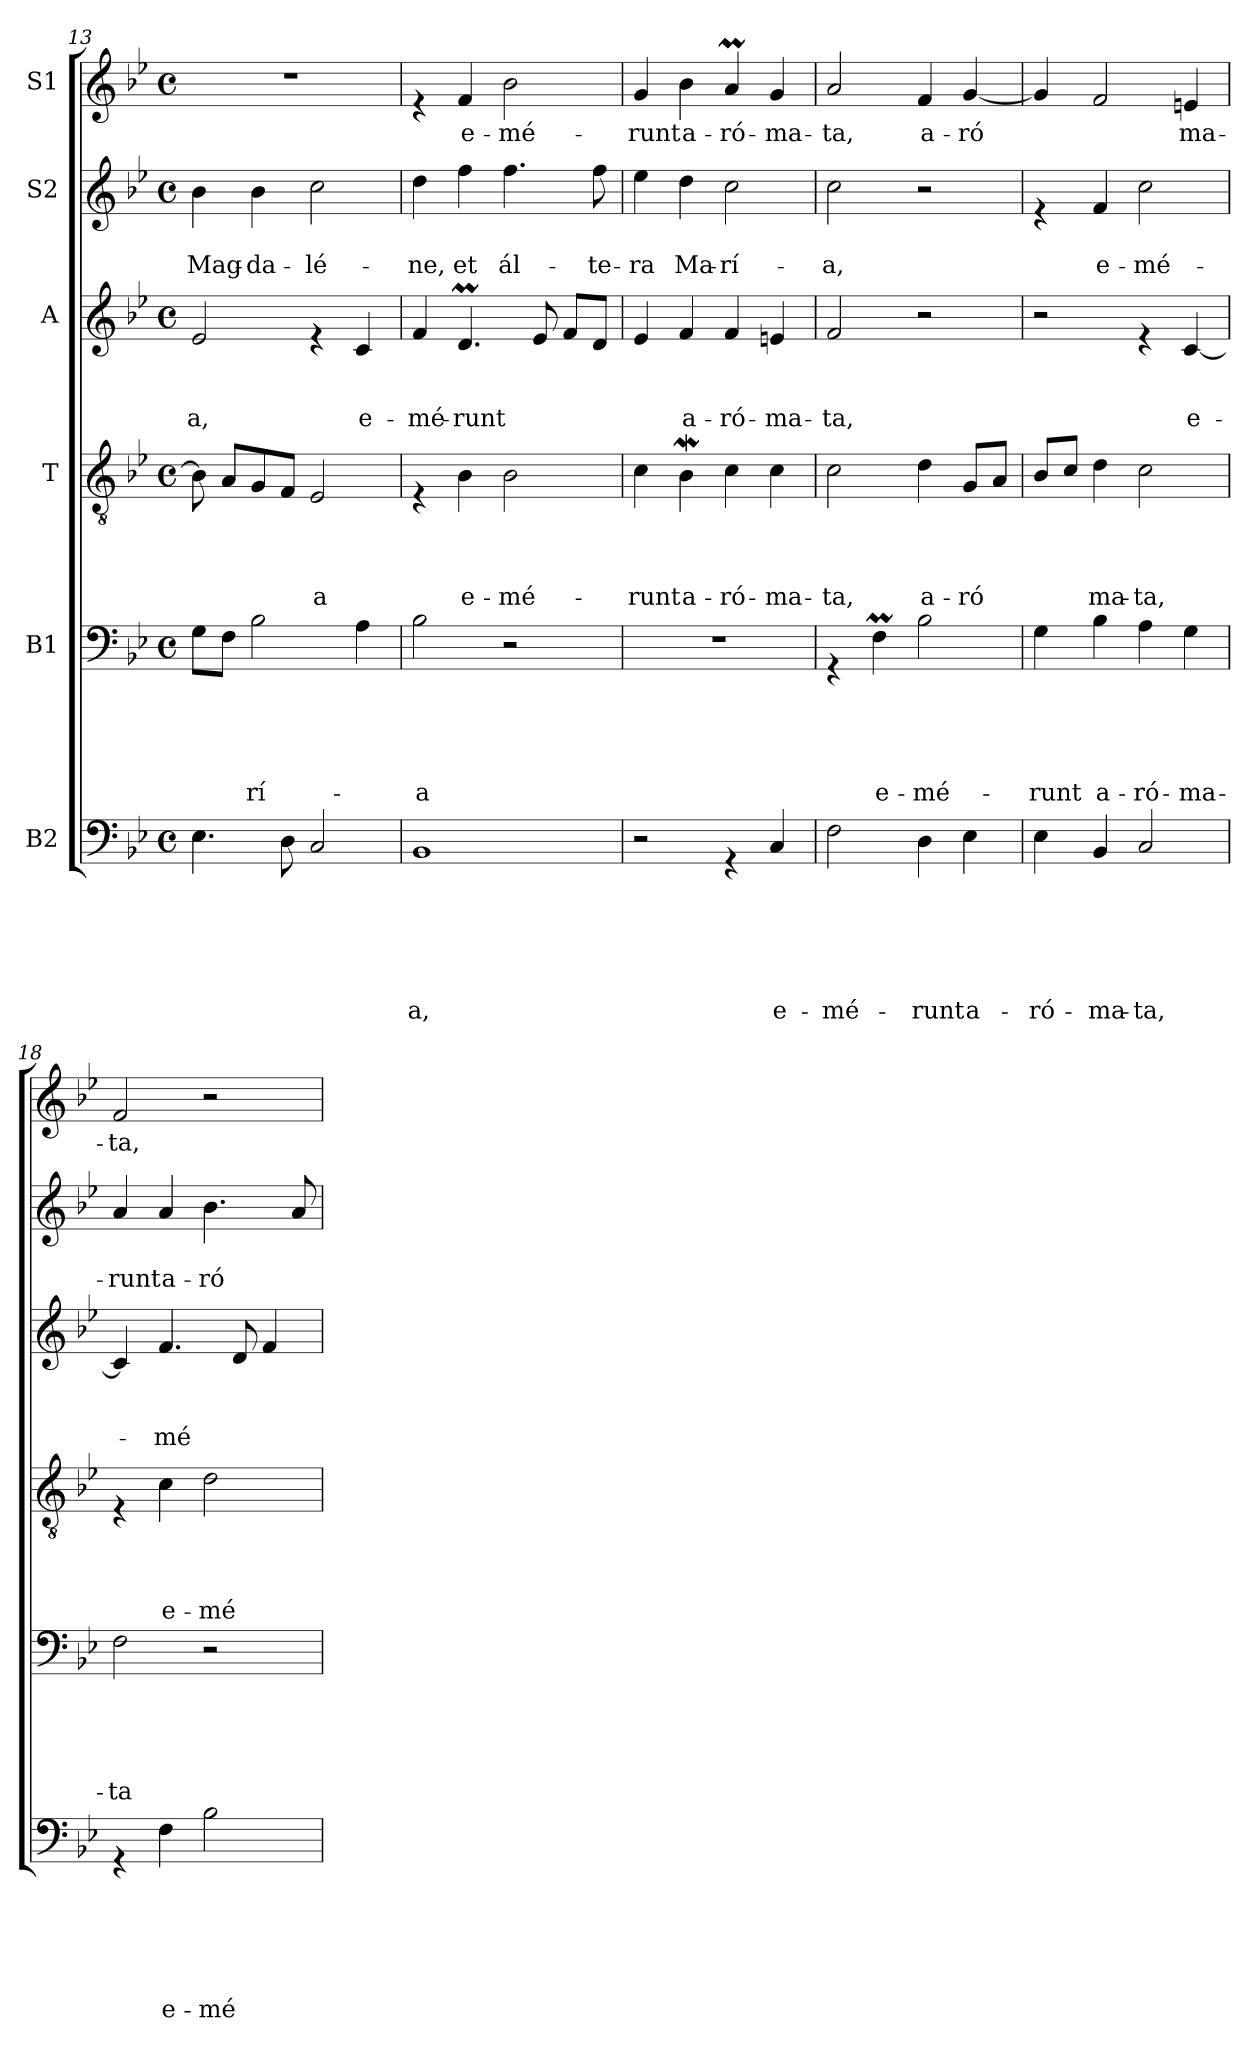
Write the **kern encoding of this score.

**kern	**text	**text	**text	**text	**text	**text	**kern	**text	**text	**text	**text	**text	**kern	**text	**text	**text	**text	**kern	**text	**text	**text	**kern	**text	**text	**kern	**text
*part6	*part6	*part6	*part6	*part6	*part6	*part6	*part5	*part5	*part5	*part5	*part5	*part5	*part4	*part4	*part4	*part4	*part4	*part3	*part3	*part3	*part3	*part2	*part2	*part2	*part1	*part1
*staff6	*staff6	*staff6	*staff6	*staff6	*staff6	*staff6	*staff5	*staff5	*staff5	*staff5	*staff5	*staff5	*staff4	*staff4	*staff4	*staff4	*staff4	*staff3	*staff3	*staff3	*staff3	*staff2	*staff2	*staff2	*staff1	*staff1
*I"B2	*	*	*	*	*	*	*I"B1	*	*	*	*	*	*I"T	*	*	*	*	*I"A	*	*	*	*I"S2	*	*	*I"S1	*
*clefF4	*	*	*	*	*	*	*clefF4	*	*	*	*	*	*clefGv2	*	*	*	*	*clefG2	*	*	*	*clefG2	*	*	*clefG2	*
*k[b-e-]	*	*	*	*	*	*	*k[b-e-]	*	*	*	*	*	*k[b-e-]	*	*	*	*	*k[b-e-]	*	*	*	*k[b-e-]	*	*	*k[b-e-]	*
*B-:	*	*	*	*	*	*	*B-:	*	*	*	*	*	*B-:	*	*	*	*	*B-:	*	*	*	*B-:	*	*	*B-:	*
*M4/4	*	*	*	*	*	*	*M4/4	*	*	*	*	*	*M4/4	*	*	*	*	*M4/4	*	*	*	*M4/4	*	*	*M4/4	*
*met(c)	*	*	*	*	*	*	*met(c)	*	*	*	*	*	*met(c)	*	*	*	*	*met(c)	*	*	*	*met(c)	*	*	*met(c)	*
=13	=13	=13	=13	=13	=13	=13	=13	=13	=13	=13	=13	=13	=13	=13	=13	=13	=13	=13	=13	=13	=13	=13	=13	=13	=13	=13
!	!	!	!	!	!	!	!	!	!	!	!	!	!	!	!	!	!	!	!	!	!LO:LY:b	!	!	!LO:LY:b	!	!
4.E-\	.	.	.	.	.	.	8G\L	.	.	.	.	.	8B-\]	.	.	.	.	2e-/	.	.	a,	4b-\	.	Mag-	1r	.
.	.	.	.	.	.	.	8F\J	.	.	.	.	.	8A/L	.	.	.	.	.	.	.	.	.	.	.	.	.
!	!	!	!	!	!	!	!	!	!	!	!	!LO:LY:b	!	!	!	!	!	!	!	!	!	!	!	!LO:LY:b	!	!
.	.	.	.	.	.	.	2B->\	.	.	.	.	rí-	8G/	.	.	.	.	.	.	.	.	4b-\	.	-da-	.	.
8D\	.	.	.	.	.	.	.	.	.	.	.	.	8F/J	.	.	.	.	.	.	.	.	.	.	.	.	.
!	!	!	!	!	!	!	!	!	!	!	!	!	!	!	!	!	!LO:LY:b	!	!	!	!	!	!	!LO:LY:b	!	!
2C/	.	.	.	.	.	.	.	.	.	.	.	.	2E-/	.	.	.	-a	4re	.	.	.	2cc\	.	-lé-	.	.
!	!	!	!	!	!	!	!	!	!	!	!	!	!	!	!	!	!	!	!	!	!LO:LY:b	!	!	!	!	!
.	.	.	.	.	.	.	4A\	.	.	.	.	.	.	.	.	.	.	4c/	.	.	e-	.	.	.	.	.
=14	=14	=14	=14	=14	=14	=14	=14	=14	=14	=14	=14	=14	=14	=14	=14	=14	=14	=14	=14	=14	=14	=14	=14	=14	=14	=14
!	!	!	!	!	!	!LO:LY:b	!	!	!	!	!	!LO:LY:b	!	!	!	!	!	!	!	!	!LO:LY:b	!	!	!LO:LY:b	!	!
1BB-	.	.	.	.	.	a,	2B-\	.	.	.	.	-a	4rE	.	.	.	.	4f/	.	.	-mé-	4dd\	.	-ne,	4re	.
!	!	!	!	!	!	!	!	!	!	!	!	!	!	!	!	!	!LO:LY:b	!	!	!	!LO:LY:b	!	!	!LO:LY:b	!	!LO:LY:b
.	.	.	.	.	.	.	.	.	.	.	.	.	4B-\	.	.	.	e-	4.dm/	.	.	-runt	4ff\	.	et	4f/	e-
!	!	!	!	!	!	!	!	!	!	!	!	!	!	!	!	!	!LO:LY:b	!	!	!	!	!	!	!LO:LY:b	!	!LO:LY:b
.	.	.	.	.	.	.	2r	.	.	.	.	.	2B-\	.	.	.	-mé-	.	.	.	.	4.ff\	.	ál-	2b-\	-mé-
.	.	.	.	.	.	.	.	.	.	.	.	.	.	.	.	.	.	8e-/	.	.	.	.	.	.	.	.
.	.	.	.	.	.	.	.	.	.	.	.	.	.	.	.	.	.	8f/L	.	.	.	.	.	.	.	.
!	!	!	!	!	!	!	!	!	!	!	!	!	!	!	!	!	!	!	!	!	!	!	!	!LO:LY:b	!	!
.	.	.	.	.	.	.	.	.	.	.	.	.	.	.	.	.	.	8d/J	.	.	.	8ff\	.	-te-	.	.
=15	=15	=15	=15	=15	=15	=15	=15	=15	=15	=15	=15	=15	=15	=15	=15	=15	=15	=15	=15	=15	=15	=15	=15	=15	=15	=15
!	!	!	!	!	!	!	!	!	!	!	!	!	!	!	!	!	!LO:LY:b	!	!	!	!	!	!	!LO:LY:b	!	!LO:LY:b
2r	.	.	.	.	.	.	1r	.	.	.	.	.	4c\	.	.	.	-runt	4e-/	.	.	.	4ee-\	.	-ra	4g/	-runt
!	!	!	!	!	!	!	!	!	!	!	!	!	!	!	!	!	!LO:LY:b	!	!	!	!LO:LY:b	!	!	!LO:LY:b	!	!LO:LY:b
.	.	.	.	.	.	.	.	.	.	.	.	.	4B-w\	.	.	.	a-	4f/	.	.	a-	4dd\	.	Ma-	4b-\	a-
!	!	!	!	!	!	!	!	!	!	!	!	!	!	!	!	!	!LO:LY:b	!	!	!	!LO:LY:b	!	!	!LO:LY:b	!	!LO:LY:b
4rGG	.	.	.	.	.	.	.	.	.	.	.	.	4c\	.	.	.	-ró-	4f/	.	.	-ró-	2cc\	.	-rí-	4am/	-ró-
!	!	!	!	!	!	!LO:LY:b	!	!	!	!	!	!	!	!	!	!	!LO:LY:b	!	!	!	!LO:LY:b	!	!	!	!	!LO:LY:b
4C/	.	.	.	.	.	e-	.	.	.	.	.	.	4c\	.	.	.	-ma-	4en/	.	.	-ma-	.	.	.	4g/	-ma-
!!LO:PB:g=z
=16	=16	=16	=16	=16	=16	=16	=16	=16	=16	=16	=16	=16	=16	=16	=16	=16	=16	=16	=16	=16	=16	=16	=16	=16	=16	=16
!	!	!	!	!	!	!LO:LY:b	!	!	!	!	!	!	!	!	!	!	!LO:LY:b	!	!	!	!LO:LY:b	!	!	!LO:LY:b	!	!LO:LY:b
2F\	.	.	.	.	.	-mé-	4rGG	.	.	.	.	.	2c\	.	.	.	-ta,	2f/	.	.	-ta,	2cc\	.	-a,	2a/	-ta,
!	!	!	!	!	!	!	!	!	!	!	!	!LO:LY:b	!	!	!	!	!	!	!	!	!	!	!	!	!	!
.	.	.	.	.	.	.	4FM\	.	.	.	.	e-	.	.	.	.	.	.	.	.	.	.	.	.	.	.
!	!	!	!	!	!	!LO:LY:b	!	!	!	!	!	!LO:LY:b	!	!	!	!	!LO:LY:b	!	!	!	!	!	!	!	!	!LO:LY:b
4D\	.	.	.	.	.	-runt	2B-\	.	.	.	.	-mé-	4d\	.	.	.	a-	2r	.	.	.	2r	.	.	4f/	a-
!	!	!	!	!	!	!LO:LY:b	!	!	!	!	!	!	!	!	!	!	!LO:LY:b	!	!	!	!	!	!	!	!	!LO:LY:b
4E-\	.	.	.	.	.	a-	.	.	.	.	.	.	8G/L	.	.	.	-ró	.	.	.	.	.	.	.	[<4g/	-ró
.	.	.	.	.	.	.	.	.	.	.	.	.	8A/J	.	.	.	.	.	.	.	.	.	.	.	.	.
=17	=17	=17	=17	=17	=17	=17	=17	=17	=17	=17	=17	=17	=17	=17	=17	=17	=17	=17	=17	=17	=17	=17	=17	=17	=17	=17
!	!	!	!	!	!	!LO:LY:b	!	!	!	!	!	!LO:LY:b	!	!	!	!	!	!	!	!	!	!	!	!	!	!
4E-\	.	.	.	.	.	-ró-	4G\	.	.	.	.	-runt	8B-/L	.	.	.	.	2r	.	.	.	4re	.	.	4g/]	.
.	.	.	.	.	.	.	.	.	.	.	.	.	8c/J	.	.	.	.	.	.	.	.	.	.	.	.	.
!	!	!	!	!	!	!LO:LY:b	!	!	!	!	!	!LO:LY:b	!	!	!	!	!LO:LY:b	!	!	!	!	!	!	!LO:LY:b	!	!
4BB-/	.	.	.	.	.	-ma-	4B-\	.	.	.	.	a-	4d\	.	.	.	ma-	.	.	.	.	4f/	.	e-	2f/	.
!	!	!	!	!	!	!LO:LY:b	!	!	!	!	!	!LO:LY:b	!	!	!	!	!LO:LY:b	!	!	!	!	!	!	!LO:LY:b	!	!
2C/	.	.	.	.	.	-ta,	4A\	.	.	.	.	-ró-	2c\	.	.	.	-ta,	4re	.	.	.	2cc\	.	-mé-	.	.
!	!	!	!	!	!	!	!	!	!	!	!	!LO:LY:b	!	!	!	!	!	!	!	!	!LO:LY:b	!	!	!	!	!LO:LY:b
.	.	.	.	.	.	.	4G\	.	.	.	.	-ma-	.	.	.	.	.	[<4c/	.	.	e-	.	.	.	4en/	ma-
=18	=18	=18	=18	=18	=18	=18	=18	=18	=18	=18	=18	=18	=18	=18	=18	=18	=18	=18	=18	=18	=18	=18	=18	=18	=18	=18
!	!	!	!	!	!	!	!	!	!	!	!	!LO:LY:b	!	!	!	!	!	!	!	!	!	!	!	!LO:LY:b	!	!LO:LY:b
4rGG	.	.	.	.	.	.	2F\	.	.	.	.	-ta	4rE	.	.	.	.	4c/]	.	.	.	4a/	.	-runt	2f/	-ta,
!	!	!	!	!	!	!LO:LY:b	!	!	!	!	!	!	!	!	!	!	!LO:LY:b	!	!	!	!LO:LY:b	!	!	!LO:LY:b	!	!
4F\	.	.	.	.	.	e-	.	.	.	.	.	.	4c\	.	.	.	e-	4.f/	.	.	-mé	4a/	.	a-	.	.
!	!	!	!	!	!	!LO:LY:b	!	!	!	!	!	!	!	!	!	!	!LO:LY:b	!	!	!	!	!	!	!LO:LY:b	!	!
2B-\	.	.	.	.	.	-mé-	2r	.	.	.	.	.	2d\	.	.	.	-mé-	.	.	.	.	4.b-\	.	-ró	2r	.
.	.	.	.	.	.	.	.	.	.	.	.	.	.	.	.	.	.	8d/	.	.	.	.	.	.	.	.
.	.	.	.	.	.	.	.	.	.	.	.	.	.	.	.	.	.	4f/	.	.	.	.	.	.	.	.
.	.	.	.	.	.	.	.	.	.	.	.	.	.	.	.	.	.	.	.	.	.	8a/	.	.	.	.
=	=	=	=	=	=	=	=	=	=	=	=	=	=	=	=	=	=	=	=	=	=	=	=	=	=	=
*-	*-	*-	*-	*-	*-	*-	*-	*-	*-	*-	*-	*-	*-	*-	*-	*-	*-	*-	*-	*-	*-	*-	*-	*-	*-	*-
